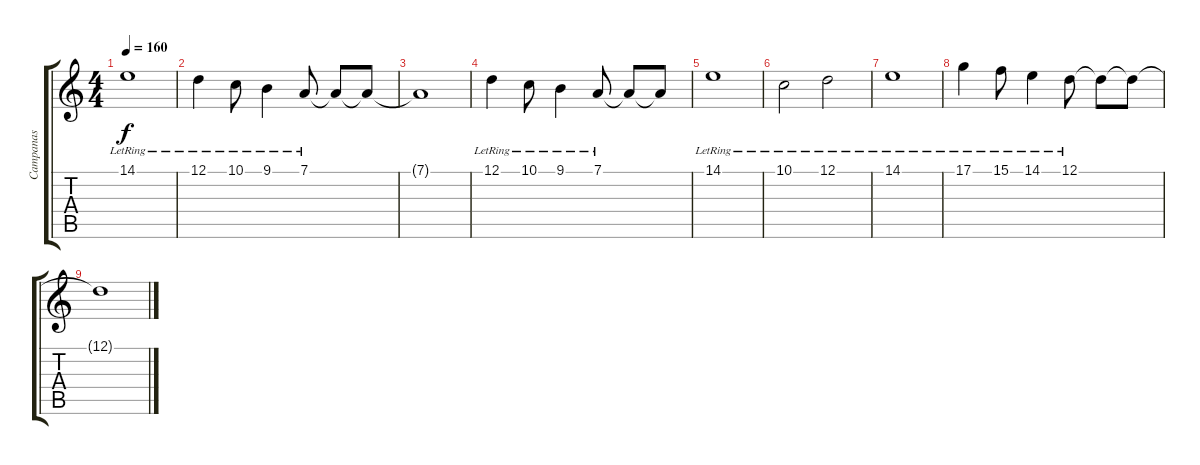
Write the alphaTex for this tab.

\track ("Campanas" "Campanas") {instrument tubularbells}
\staff {score tabs}
\tuning (D4 A3 F3 C3 G2 C2) {hide}
\ts (4 4)
\tempo 160
\clef g2
\ks c
14.1{lr}.1{dy f} |
12.1{lr}.4 10.1{lr}.8 9.1{lr}.4 7.1{lr}.8 7.1{t}.8 7.1{t}.8 |
7.1{t}.1 |
12.1{lr}.4 10.1{lr}.8 9.1{lr}.4 7.1{lr}.8 7.1{t}.8 7.1{t}.8 |
14.1{lr}.1 |
10.1{lr}.2 12.1{lr}.2 |
14.1{lr}.1 |
17.1{lr}.4 15.1{lr}.8 14.1{lr}.4 12.1{lr}.8 12.1{t}.8 12.1{t}.8 |
12.1{t}.1
